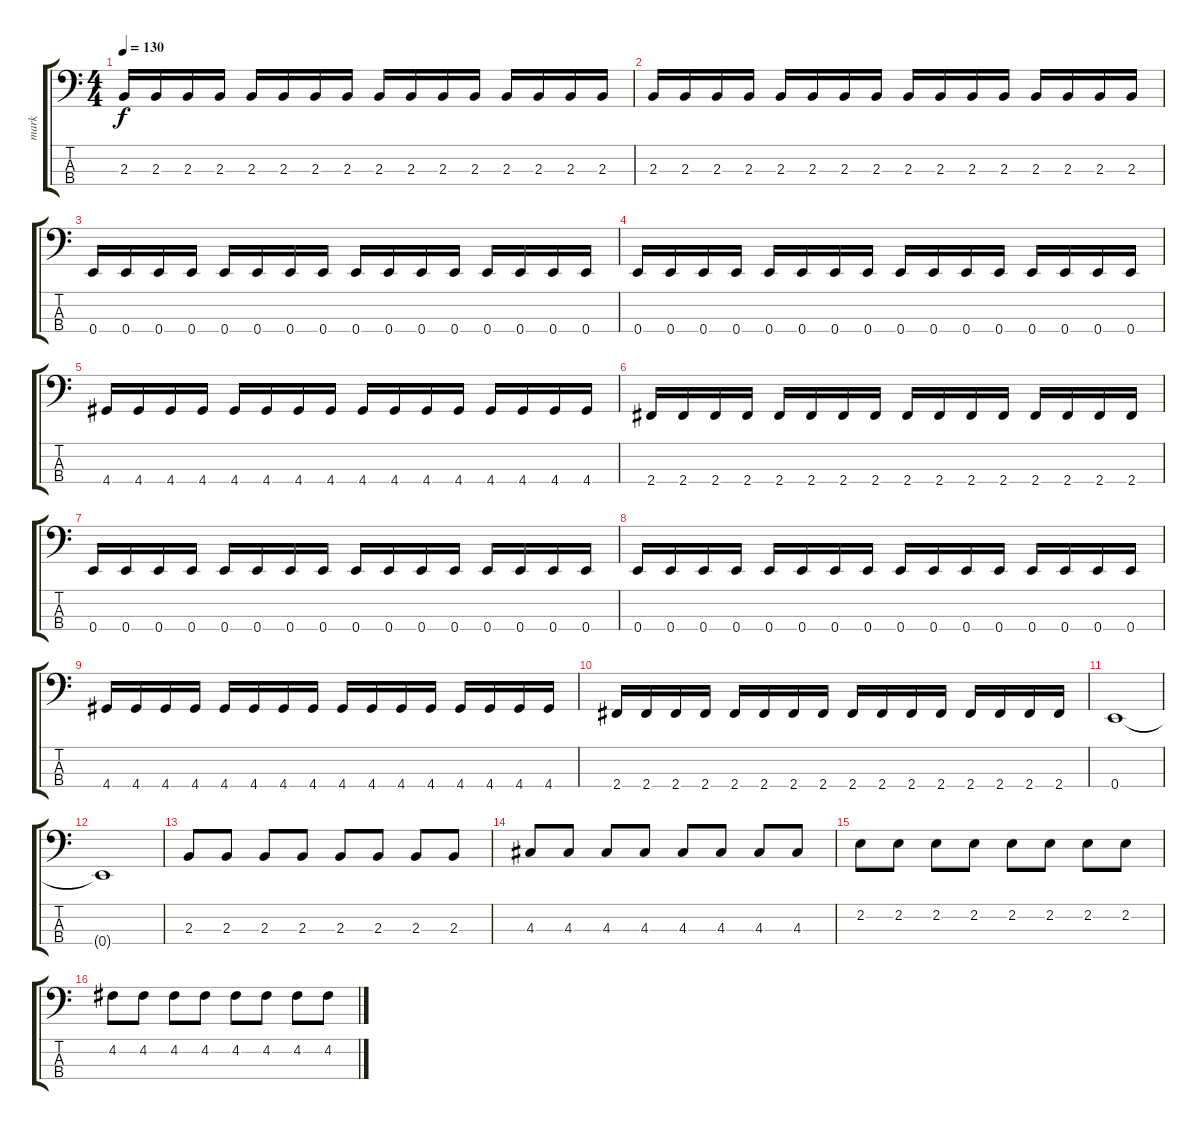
\track ("mark" "mark") {instrument electricbasspick}
\staff {score tabs}
\tuning (G2 D2 A1 E1) {hide}
\ts (4 4)
\tempo 130
\clef f4
\ks c
2.3.16{dy f} 2.3.16 2.3.16 2.3.16 2.3.16 2.3.16 2.3.16 2.3.16 2.3.16 2.3.16 2.3.16 2.3.16 2.3.16 2.3.16 2.3.16 2.3.16 |
2.3.16 2.3.16 2.3.16 2.3.16 2.3.16 2.3.16 2.3.16 2.3.16 2.3.16 2.3.16 2.3.16 2.3.16 2.3.16 2.3.16 2.3.16 2.3.16 |
0.4.16 0.4.16 0.4.16 0.4.16 0.4.16 0.4.16 0.4.16 0.4.16 0.4.16 0.4.16 0.4.16 0.4.16 0.4.16 0.4.16 0.4.16 0.4.16 |
0.4.16 0.4.16 0.4.16 0.4.16 0.4.16 0.4.16 0.4.16 0.4.16 0.4.16 0.4.16 0.4.16 0.4.16 0.4.16 0.4.16 0.4.16 0.4.16 |
4.4.16 4.4.16 4.4.16 4.4.16 4.4.16 4.4.16 4.4.16 4.4.16 4.4.16 4.4.16 4.4.16 4.4.16 4.4.16 4.4.16 4.4.16 4.4.16 |
2.4.16 2.4.16 2.4.16 2.4.16 2.4.16 2.4.16 2.4.16 2.4.16 2.4.16 2.4.16 2.4.16 2.4.16 2.4.16 2.4.16 2.4.16 2.4.16 |
0.4.16 0.4.16 0.4.16 0.4.16 0.4.16 0.4.16 0.4.16 0.4.16 0.4.16 0.4.16 0.4.16 0.4.16 0.4.16 0.4.16 0.4.16 0.4.16 |
0.4.16 0.4.16 0.4.16 0.4.16 0.4.16 0.4.16 0.4.16 0.4.16 0.4.16 0.4.16 0.4.16 0.4.16 0.4.16 0.4.16 0.4.16 0.4.16 |
4.4.16 4.4.16 4.4.16 4.4.16 4.4.16 4.4.16 4.4.16 4.4.16 4.4.16 4.4.16 4.4.16 4.4.16 4.4.16 4.4.16 4.4.16 4.4.16 |
2.4.16 2.4.16 2.4.16 2.4.16 2.4.16 2.4.16 2.4.16 2.4.16 2.4.16 2.4.16 2.4.16 2.4.16 2.4.16 2.4.16 2.4.16 2.4.16 |
0.4.1 |
0.4{t}.1 |
2.3.8 2.3.8 2.3.8 2.3.8 2.3.8 2.3.8 2.3.8 2.3.8 |
4.3.8 4.3.8 4.3.8 4.3.8 4.3.8 4.3.8 4.3.8 4.3.8 |
2.2.8 2.2.8 2.2.8 2.2.8 2.2.8 2.2.8 2.2.8 2.2.8 |
4.2.8 4.2.8 4.2.8 4.2.8 4.2.8 4.2.8 4.2.8 4.2.8
